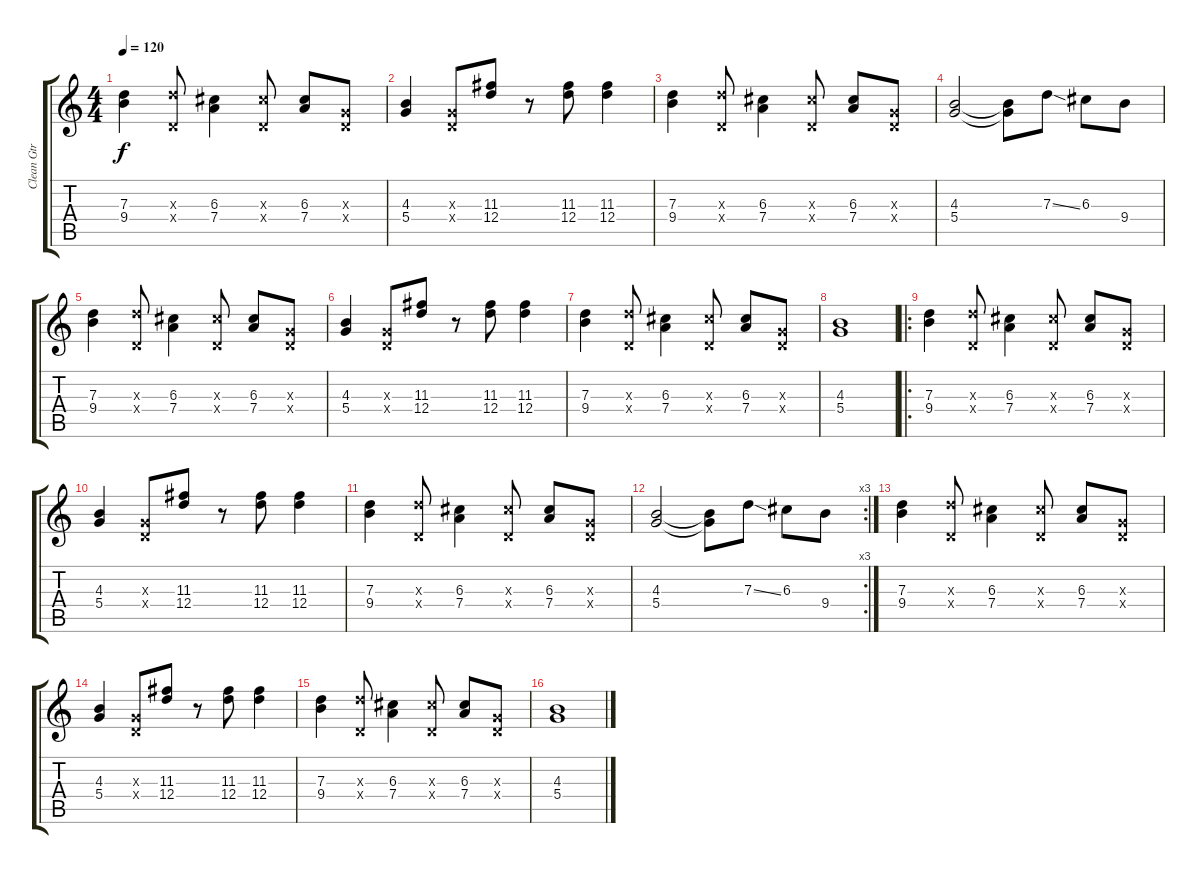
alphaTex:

\track ("Clean Gtr" "Clean Gtr") {instrument acousticguitarsteel}
\staff {score tabs}
\tuning (E4 B3 G3 D3 A2 D2) {hide}
\ts (4 4)
\tempo 120
\clef g2
\ks c
(7.3 9.4).4{dy f volume 13 instrument acousticguitarsteel} (7.3{x} 0.4{x}).8 (6.3 7.4).4 (6.3{x} 0.4{x}).8 (6.3 7.4).8 (0.3{x} 0.4{x}).8 |
(4.3 5.4).4 (0.3{x} 0.4{x}).8 (11.3 12.4).8 r.8 (11.3 12.4).8 (11.3 12.4).4 |
(7.3 9.4).4 (7.3{x} 0.4{x}).8 (6.3 7.4).4 (6.3{x} 0.4{x}).8 (6.3 7.4).8 (0.3{x} 0.4{x}).8 |
(4.3 5.4).2 (4.3{t} 5.4{t}).8 7.3{ss}.8 6.3.8 9.4.8 |
(7.3 9.4).4{volume 13 instrument acousticguitarsteel} (7.3{x} 0.4{x}).8 (6.3 7.4).4 (6.3{x} 0.4{x}).8 (6.3 7.4).8 (0.3{x} 0.4{x}).8 |
(4.3 5.4).4 (0.3{x} 0.4{x}).8 (11.3 12.4).8 r.8 (11.3 12.4).8 (11.3 12.4).4 |
(7.3 9.4).4 (7.3{x} 0.4{x}).8 (6.3 7.4).4 (6.3{x} 0.4{x}).8 (6.3 7.4).8 (0.3{x} 0.4{x}).8 |
(4.3 5.4).1 |
\ro
(7.3 9.4).4 (7.3{x} 0.4{x}).8 (6.3 7.4).4 (6.3{x} 0.4{x}).8 (6.3 7.4).8 (0.3{x} 0.4{x}).8 |
(4.3 5.4).4 (0.3{x} 0.4{x}).8 (11.3 12.4).8 r.8 (11.3 12.4).8 (11.3 12.4).4 |
(7.3 9.4).4 (7.3{x} 0.4{x}).8 (6.3 7.4).4 (6.3{x} 0.4{x}).8 (6.3 7.4).8 (0.3{x} 0.4{x}).8 |
\rc 3
(4.3 5.4).2 (4.3{t} 5.4{t}).8 7.3{ss}.8 6.3.8 9.4.8 |
(7.3 9.4).4 (7.3{x} 0.4{x}).8 (6.3 7.4).4 (6.3{x} 0.4{x}).8 (6.3 7.4).8 (0.3{x} 0.4{x}).8 |
(4.3 5.4).4 (0.3{x} 0.4{x}).8 (11.3 12.4).8 r.8 (11.3 12.4).8 (11.3 12.4).4 |
(7.3 9.4).4 (7.3{x} 0.4{x}).8 (6.3 7.4).4 (6.3{x} 0.4{x}).8 (6.3 7.4).8 (0.3{x} 0.4{x}).8 |
(4.3 5.4).1
